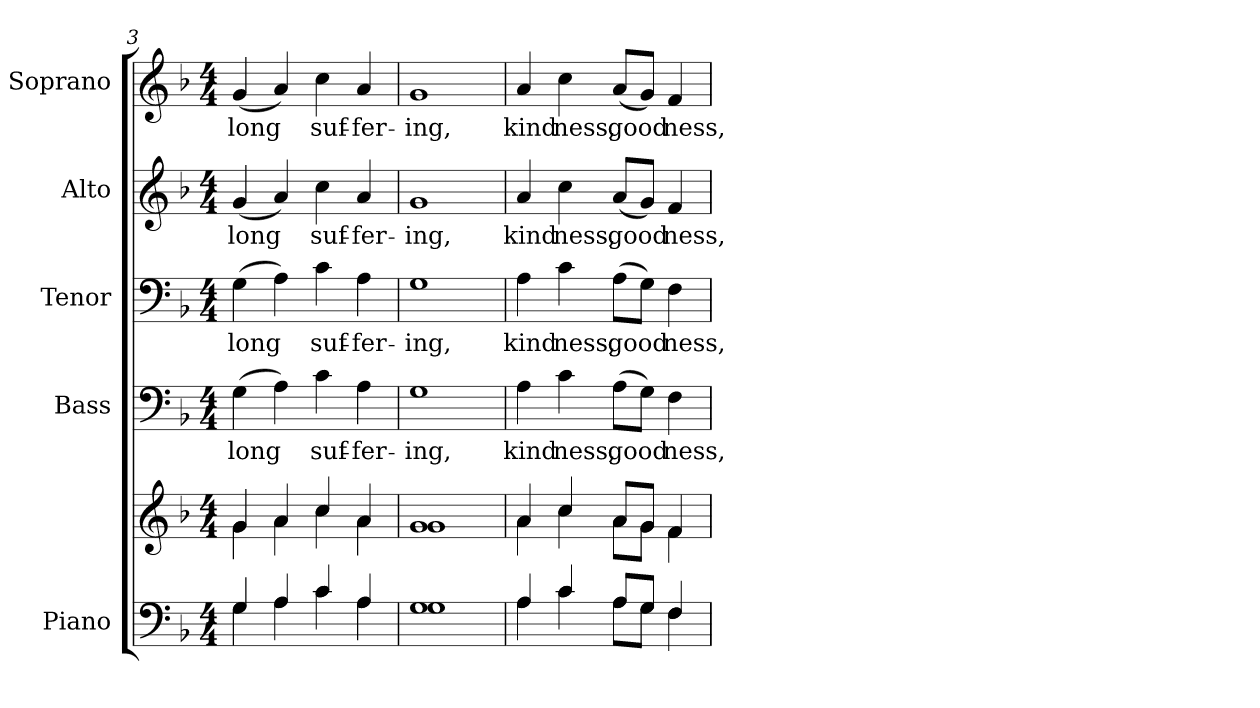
**kern	**kern	**kern	**text	**kern	**text	**kern	**text	**kern	**text
*part5	*part5	*part4	*part4	*part3	*part3	*part2	*part2	*part1	*part1
*staff6	*staff5	*staff4	*staff4	*staff3	*staff3	*staff2	*staff2	*staff1	*staff1
*I"Piano	*	*I"Bass	*	*I"Tenor	*	*I"Alto	*	*I"Soprano	*
*I'Pno.	*	*I'B.	*	*I'T.	*	*I'A.	*	*I'S.	*
!!LO:PB:g=z
*clefF4	*clefG2	*clefF4	*	*clefF4	*	*clefG2	*	*clefG2	*
*k[b-]	*k[b-]	*k[b-]	*	*k[b-]	*	*k[b-]	*	*k[b-]	*
*F:	*F:	*F:	*	*F:	*	*F:	*	*F:	*
*M4/4	*M4/4	*M4/4	*	*M4/4	*	*M4/4	*	*M4/4	*
=3	=3	=3	=3	=3	=3	=3	=3	=3	=3
*^	*^	*	*	*	*	*	*	*	*
!	!	!	!	!	!LO:LY:b:color=#000000	!	!	!	!	!	!
!	!	!	!	!	!	!	!LO:LY:b:color=#000000	!	!	!	!
!	!	!	!	!	!	!	!	!	!LO:LY:b:color=#000000	!	!
!	!	!	!	!	!	!	!	!	!	!	!LO:LY:b:color=#000000
4Gi/	4Gi\	4gi/	4gi\	(4Gi\	long	(4Gi\	long	(4gi/	long	(4gi/	long
4Ai/	4Ai\	4ai/	4ai\	4Ai\)	.	4Ai\)	.	4ai/)	.	4ai/)	.
!	!	!	!	!	!LO:LY:b:color=#000000	!	!	!	!	!	!
!	!	!	!	!	!	!	!LO:LY:b:color=#000000	!	!	!	!
!	!	!	!	!	!	!	!	!	!LO:LY:b:color=#000000	!	!
!	!	!	!	!	!	!	!	!	!	!	!LO:LY:b:color=#000000
4ci/	4ci\	4cci/	4cci\	4ci\	suf-	4ci\	suf-	4cci\	suf-	4cci\	suf-
!	!	!	!	!	!LO:LY:b:color=#000000	!	!	!	!	!	!
!	!	!	!	!	!	!	!LO:LY:b:color=#000000	!	!	!	!
!	!	!	!	!	!	!	!	!	!LO:LY:b:color=#000000	!	!
!	!	!	!	!	!	!	!	!	!	!	!LO:LY:b:color=#000000
4Ai/	4Ai\	4ai/	4ai\	4Ai\	-fer-	4Ai\	-fer-	4ai/	-fer-	4ai/	-fer-
=4	=4	=4	=4	=4	=4	=4	=4	=4	=4	=4	=4
!	!	!	!	!	!LO:LY:b:color=#000000	!	!	!	!	!	!
!	!	!	!	!	!	!	!LO:LY:b:color=#000000	!	!	!	!
!	!	!	!	!	!	!	!	!	!LO:LY:b:color=#000000	!	!
!	!	!	!	!	!	!	!	!	!	!	!LO:LY:b:color=#000000
1Gi	1Gi	1gi	1gi	1Gi	-ing,	1Gi	-ing,	1gi	-ing,	1gi	-ing,
!!LO:PB:g=z
=5	=5	=5	=5	=5	=5	=5	=5	=5	=5	=5	=5
!	!	!	!	!	!LO:LY:b:color=#000000	!	!	!	!	!	!
!	!	!	!	!	!	!	!LO:LY:b:color=#000000	!	!	!	!
!	!	!	!	!	!	!	!	!	!LO:LY:b:color=#000000	!	!
!	!	!	!	!	!	!	!	!	!	!	!LO:LY:b:color=#000000
4Ai/	4Ai\	4ai/	4ai\	4Ai\	kind	4Ai\	kind	4ai/	kind	4ai/	kind
!	!	!	!	!	!LO:LY:b:color=#000000	!	!	!	!	!	!
!	!	!	!	!	!	!	!LO:LY:b:color=#000000	!	!	!	!
!	!	!	!	!	!	!	!	!	!LO:LY:b:color=#000000	!	!
!	!	!	!	!	!	!	!	!	!	!	!LO:LY:b:color=#000000
4ci/	4ci\	4cci/	4cci\	4ci\	ness,	4ci\	ness,	4cci\	ness,	4cci\	ness,
!	!	!	!	!	!LO:LY:b:color=#000000	!	!	!	!	!	!
!	!	!	!	!	!	!	!LO:LY:b:color=#000000	!	!	!	!
!	!	!	!	!	!	!	!	!	!LO:LY:b:color=#000000	!	!
!	!	!	!	!	!	!	!	!	!	!	!LO:LY:b:color=#000000
8Ai/L	8Ai\L	8ai/L	8ai\L	(8Ai\L	good	(8Ai\L	good	(8ai/L	good	(8ai/L	good
8Gi/J	8Gi\J	8gi/J	8gi\J	8Gi\J)	.	8Gi\J)	.	8gi/J)	.	8gi/J)	.
!	!	!	!	!	!LO:LY:b:color=#000000	!	!	!	!	!	!
!	!	!	!	!	!	!	!LO:LY:b:color=#000000	!	!	!	!
!	!	!	!	!	!	!	!	!	!LO:LY:b:color=#000000	!	!
!	!	!	!	!	!	!	!	!	!	!	!LO:LY:b:color=#000000
4Fi/	4Fi\	4fi/	4fi\	4Fi\	ness,	4Fi\	ness,	4fi/	ness,	4fi/	ness,
*v	*v	*	*	*	*	*	*	*	*	*	*
*	*v	*v	*	*	*	*	*	*	*	*
=	=	=	=	=	=	=	=	=	=
*-	*-	*-	*-	*-	*-	*-	*-	*-	*-
